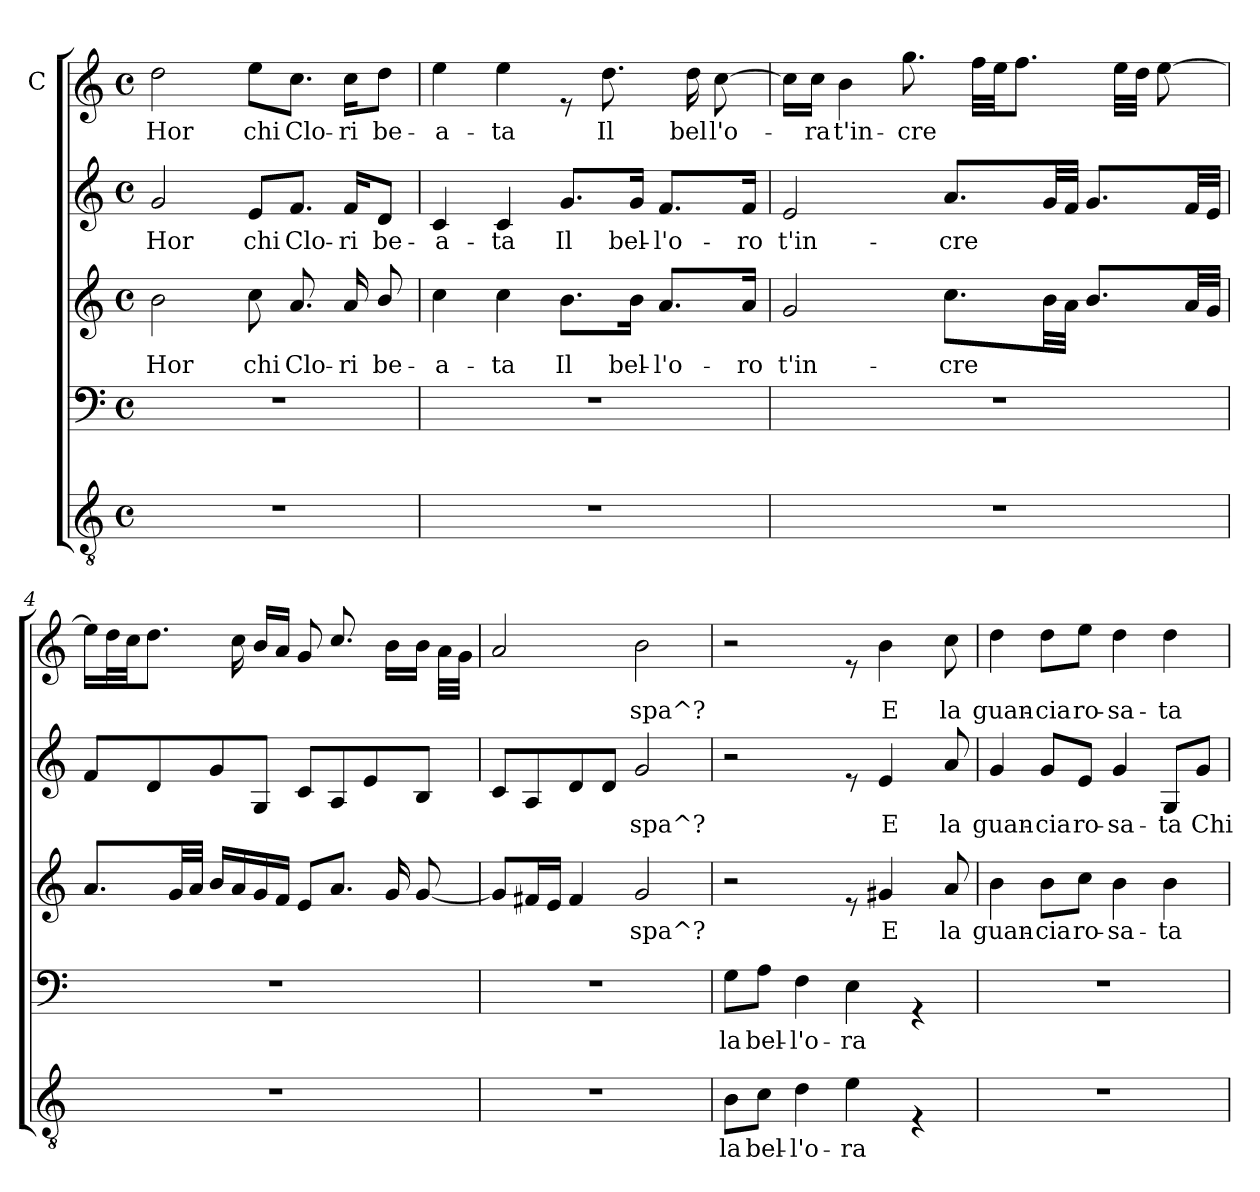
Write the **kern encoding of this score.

**kern	**text	**kern	**text	**kern	**text	**kern	**text	**kern	**text
*part5	*part5	*part4	*part4	*part3	*part3	*part2	*part2	*part1	*part1
*staff5	*staff5	*staff4	*staff4	*staff3	*staff3	*staff2	*staff2	*staff1	*staff1
*	*	*	*	*	*	*	*	*I"C	*
*clefGv2	*	*clefF4	*	*clefG2	*	*clefG2	*	*clefG2	*
*k[]	*	*k[]	*	*k[]	*	*k[]	*	*k[]	*
*C:	*	*C:	*	*C:	*	*C:	*	*C:	*
*M4/4	*	*M4/4	*	*M4/4	*	*M4/4	*	*M4/4	*
*met(c)	*	*met(c)	*	*met(c)	*	*met(c)	*	*met(c)	*
=1	=1	=1	=1	=1	=1	=1	=1	=1	=1
!	!	!	!	!	!LO:LY:b	!	!LO:LY:b	!	!LO:LY:b
*	*	*	*	*^	*	*	*	*	*
1r	.	1r	.	2b\	2ryy	Hor	2g/	Hor	2dd\	Hor
!	!	!	!	!	!	!LO:LY:b	!	!LO:LY:b	!	!LO:LY:b
.	.	.	.	8cc\	8ryy	chi	8e/L	chi	8ee\L	chi
!	!	!	!	!	!	!LO:LY:b	!	!LO:LY:b	!	!LO:LY:b
.	.	.	.	4ryy	8.a/	-Clo-	8.f/J	Clo-	8.cc\J	Clo-
!	!	!	!	!	!	!LO:LY:b	!	!LO:LY:b	!	!LO:LY:b
.	.	.	.	.	16a/	-ri	16f/KL	-ri	16cc\KL	-ri
!	!	!	!	!	!	!LO:LY:b	!	!LO:LY:b	!	!LO:LY:b
.	.	.	.	8b/	8ryy	be-	8d/J	be-	8dd\J	be-
=2	=2	=2	=2	=2	=2	=2	=2	=2	=2	=2
!	!	!	!	!	!	!LO:LY:b	!	!LO:LY:b	!	!LO:LY:b
*	*	*	*	*v	*v	*	*	*	*	*
1r	.	1r	.	4cc\	a-	4c/	-a-	4ee\	-a-
!	!	!	!	!	!LO:LY:b	!	!LO:LY:b	!	!LO:LY:b
.	.	.	.	4cc\	-ta	4c/	-ta	4ee\	-ta
!	!	!	!	!	!LO:LY:b	!	!LO:LY:b	!	!
.	.	.	.	8.b\L	Il	8.g/L	Il	8rd	.
!	!	!	!	!	!	!	!	!	!LO:LY:b
.	.	.	.	.	.	.	.	8.dd\	Il
!	!	!	!	!	!LO:LY:b	!	!LO:LY:b	!	!
.	.	.	.	16b\Jk	bel-	16g/Jk	bel-	.	.
!	!	!	!	!	!LO:LY:b	!	!LO:LY:b	!	!
.	.	.	.	8.a/L	-l'o-	8.f/L	-l'o-	.	.
!	!	!	!	!	!	!	!	!	!LO:LY:b
.	.	.	.	.	.	.	.	16dd\	bel
!	!	!	!	!	!	!	!	!	!LO:LY:b
.	.	.	.	.	.	.	.	[>8cc\	l'o-
!	!	!	!	!	!LO:LY:b	!	!LO:LY:b	!	!
.	.	.	.	16a/Jk	-ro	16f/Jk	-ro	.	.
=3	=3	=3	=3	=3	=3	=3	=3	=3	=3
!	!	!	!	!	!LO:LY:b	!	!LO:LY:b	!	!
1r	.	1r	.	2g/	t'in-	2e/	t'in-	16cc\LL]	.
!	!	!	!	!	!	!	!	!	!LO:LY:b
.	.	.	.	.	.	.	.	16cc\JJ	-ra
!	!	!	!	!	!	!	!	!	!LO:LY:b
.	.	.	.	.	.	.	.	4b\	t'in-
!	!	!	!	!	!	!	!	!	!LO:LY:b
.	.	.	.	.	.	.	.	8.gg\	-cre
!	!	!	!	!	!LO:LY:b	!	!LO:LY:b	!	!
.	.	.	.	8.cc\L	-cre	8.a/L	-cre	.	.
.	.	.	.	.	.	.	.	32ff\LLL	.
.	.	.	.	.	.	.	.	32ee\JJ	.
.	.	.	.	.	.	.	.	8.ff\J	.
.	.	.	.	32b\LL	.	32g/LL	.	.	.
.	.	.	.	32a\JJJ	.	32f/JJJ	.	.	.
.	.	.	.	8.b/L	.	8.g/L	.	.	.
.	.	.	.	.	.	.	.	32ee\LLL	.
.	.	.	.	.	.	.	.	32dd\JJJ	.
.	.	.	.	.	.	.	.	[>8ee\	.
.	.	.	.	32a/LL	.	32f/LL	.	.	.
.	.	.	.	32g/JJJ	.	32e/JJJ	.	.	.
!!LO:LB:g=z
=4	=4	=4	=4	=4	=4	=4	=4	=4	=4
*	*	*	*	*	*	*	*	*^	*
1r	.	1r	.	8.a/L	.	8f/L	.	16ee\LL]	4.ryy	.
.	.	.	.	.	.	.	.	32dd\L	.	.
.	.	.	.	.	.	.	.	32cc\JJ	.	.
.	.	.	.	.	.	8d/	.	8.dd\J	.	.
.	.	.	.	32g/LL	.	.	.	.	.	.
.	.	.	.	32a/JJJ	.	.	.	.	.	.
.	.	.	.	16b/LL	.	8g/	.	.	.	.
.	.	.	.	16a/	.	.	.	16cc\	.	.
.	.	.	.	16g/	.	8G/J	.	4ryy	16b/LL	.
.	.	.	.	16f/JJ	.	.	.	.	16a/JJ	.
.	.	.	.	8e/L	.	8c/L	.	.	8g/	.
.	.	.	.	8.a/J	.	8A/	.	8.cc/	4ryy	.
.	.	.	.	.	.	8e/	.	.	.	.
.	.	.	.	16g/	.	.	.	16b\LL	.	.
.	.	.	.	[<8g/	.	8B/J	.	16b\JJ	16ryy	.
.	.	.	.	.	.	.	.	16ryy	32a\LLL	.
.	.	.	.	.	.	.	.	.	32g\JJJ	.
*	*	*	*	*	*	*	*	*v	*v	*
=5	=5	=5	=5	=5	=5	=5	=5	=5	=5
1r	.	1r	.	8g/L]	.	8c/L	.	2a/	.
.	.	.	.	16f#X/L	.	8A/	.	.	.
.	.	.	.	16e/JJ	.	.	.	.	.
.	.	.	.	4f#/	.	8d/	.	.	.
.	.	.	.	.	.	8d/J	.	.	.
!	!	!	!	!	!LO:LY:b	!	!LO:LY:b	!	!LO:LY:b
.	.	.	.	2g/	spa^?	2g/	spa^?	2b\	spa^?
=6	=6	=6	=6	=6	=6	=6	=6	=6	=6
!	!LO:LY:b	!	!LO:LY:b	!	!	!	!	!	!
8B\L	la	8G\L	la	2r	.	2r	.	2r	.
!	!LO:LY:b	!	!LO:LY:b	!	!	!	!	!	!
8c\J	bel-	8A\J	bel-	.	.	.	.	.	.
!	!LO:LY:b	!	!LO:LY:b	!	!	!	!	!	!
4d\	-l'o-	4F\	-l'o-	.	.	.	.	.	.
!	!LO:LY:b	!	!LO:LY:b	!	!	!	!	!	!
4e\	-ra	4E\	-ra	8re	.	8re	.	8re	.
!	!	!	!	!	!LO:LY:b	!	!LO:LY:b	!	!LO:LY:b
.	.	.	.	4g#X/	E	4e/	E	4b\	E
4rE	.	4rGG	.	.	.	.	.	.	.
!	!	!	!	!	!LO:LY:b	!	!LO:LY:b	!	!LO:LY:b
.	.	.	.	8a/	la	8a/	la	8cc\	la
!!LO:LB:g=z
=7	=7	=7	=7	=7	=7	=7	=7	=7	=7
!	!	!	!	!	!LO:LY:b	!	!LO:LY:b	!	!LO:LY:b
1r	.	1r	.	4b\	guan-	4g/	guan-	4dd\	guan-
!	!	!	!	!	!LO:LY:b	!	!LO:LY:b	!	!LO:LY:b
.	.	.	.	8b\L	-cia	8g/L	-cia	8dd\L	-cia
!	!	!	!	!	!LO:LY:b	!	!LO:LY:b	!	!LO:LY:b
.	.	.	.	8cc\J	ro-	8e/J	ro-	8ee\J	ro-
!	!	!	!	!	!LO:LY:b	!	!LO:LY:b	!	!LO:LY:b
.	.	.	.	4b\	-sa-	4g/	-sa-	4dd\	-sa-
!	!	!	!	!	!LO:LY:b	!	!LO:LY:b	!	!LO:LY:b
.	.	.	.	4b\	-ta	8G/L	-ta	4dd\	-ta
!	!	!	!	!	!	!	!LO:LY:b	!	!
.	.	.	.	.	.	8g/J	Chi	.	.
=	=	=	=	=	=	=	=	=	=
*-	*-	*-	*-	*-	*-	*-	*-	*-	*-
